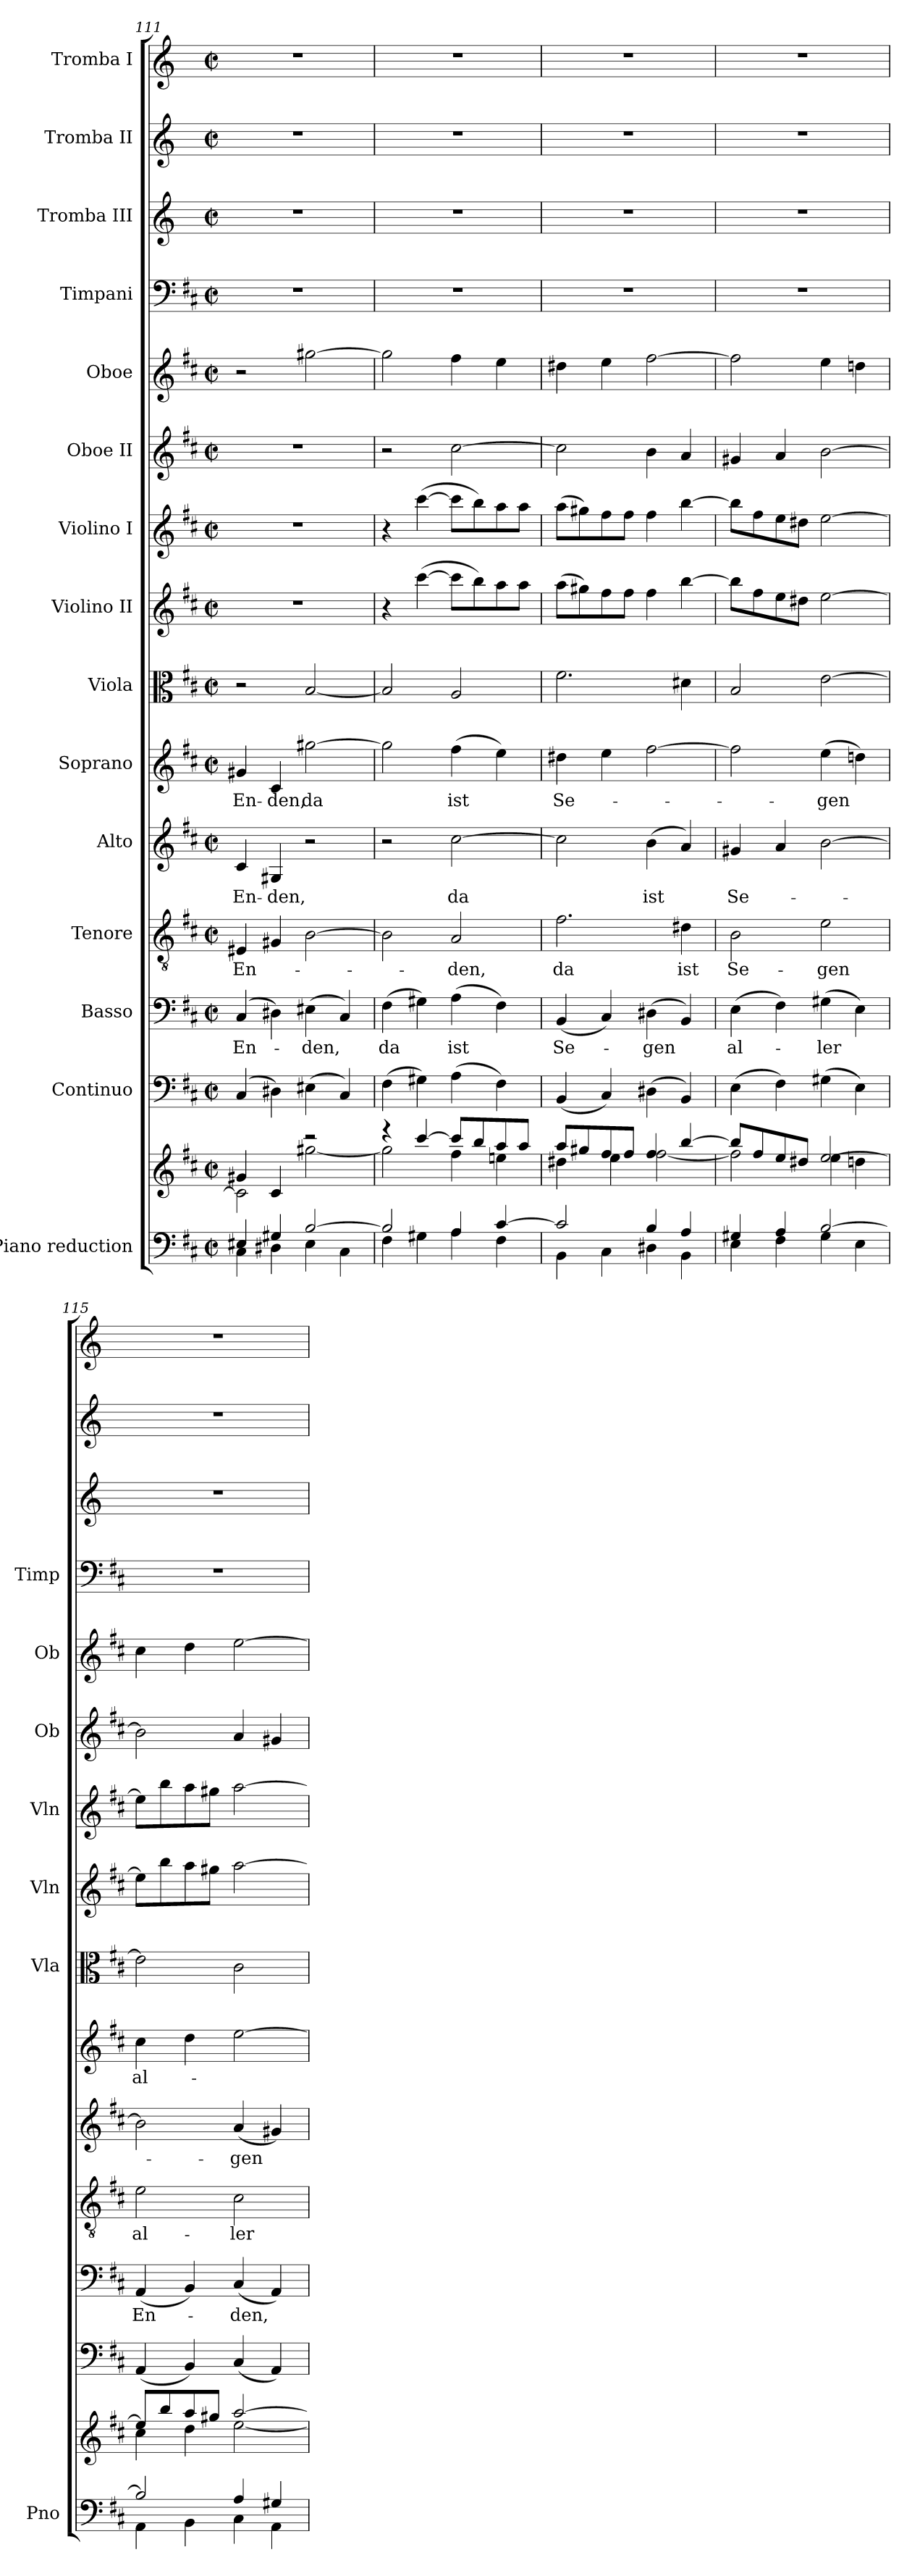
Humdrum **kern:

**kern	**kern	**kern	**kern	**text	**kern	**text	**kern	**text	**kern	**text	**kern	**kern	**kern	**kern	**kern	**kern	**kern	**kern	**kern
*part15	*part15	*part14	*part13	*part13	*part12	*part12	*part11	*part11	*part10	*part10	*part9	*part8	*part7	*part6	*part5	*part4	*part3	*part2	*part1
*staff16	*staff15	*staff14	*staff13	*staff13	*staff12	*staff12	*staff11	*staff11	*staff10	*staff10	*staff9	*staff8	*staff7	*staff6	*staff5	*staff4	*staff3	*staff2	*staff1
*I"Piano reduction	*	*I"Continuo	*I"Basso	*	*I"Tenore	*	*I"Alto	*	*I"Soprano	*	*I"Viola	*I"Violino II	*I"Violino I	*I"Oboe II	*I"Oboe	*I"Timpani	*I"Tromba III	*I"Tromba II	*I"Tromba I
*I'Pno	*	*	*	*	*	*	*	*	*	*	*I'Vla	*I'Vln	*I'Vln	*I'Ob	*I'Ob	*I'Timp	*	*	*
*clefF4	*clefG2	*clefF4	*clefF4	*	*clefGv2	*	*clefG2	*	*clefG2	*	*clefC3	*clefG2	*clefG2	*clefG2	*clefG2	*clefF4	*clefG2	*clefG2	*clefG2
*	*	*	*	*	*	*	*	*	*	*	*	*	*	*	*	*	*ITrd-1c-2	*ITrd-1c-2	*ITrd-1c-2
*k[f#c#]	*k[f#c#]	*k[f#c#]	*k[f#c#]	*	*k[f#c#]	*	*k[f#c#]	*	*k[f#c#]	*	*k[f#c#]	*k[f#c#]	*k[f#c#]	*k[f#c#]	*k[f#c#]	*k[f#c#]	*k[f#c#]	*k[f#c#]	*k[f#c#]
*M2/2	*M2/2	*M2/2	*M2/2	*	*M2/2	*	*M2/2	*	*M2/2	*	*M2/2	*M2/2	*M2/2	*M2/2	*M2/2	*M2/2	*M2/2	*M2/2	*M2/2
*met(c|)	*met(c|)	*met(c|)	*met(c|)	*	*met(c|)	*	*met(c|)	*	*met(c|)	*	*met(c|)	*met(c|)	*met(c|)	*met(c|)	*met(c|)	*met(c|)	*met(c|)	*met(c|)	*met(c|)
=111	=111	=111	=111	=111	=111	=111	=111	=111	=111	=111	=111	=111	=111	=111	=111	=111	=111	=111	=111
*^	*^	*	*	*	*	*	*	*	*	*	*	*	*	*	*	*	*	*	*
!	!	!	!	!	!	!LO:LY:b	!	!LO:LY:b	!	!LO:LY:b	!	!LO:LY:b	!	!	!	!	!	!	!	!	!
4E#X/	4C#\	4g#X/	2c#\]	(4C#/	(4C#/	En-	4E#X/	En-	4c#/	En-	4g#X/	En-	2r	1r	1r	1r	2r	1r	1r	1r	1r
!	!	!	!	!	!	!	!	!	!	!LO:LY:b	!	!LO:LY:b	!	!	!	!	!	!	!	!	!
4G#X/	4D#X\	4c#/	.	4D#X\)	4D#X\)	.	4G#X/	.	4G#X/	-den,	4c#/	-den,	.	.	.	.	.	.	.	.	.
!	!	!	!	!	!	!LO:LY:b	!	!	!	!	!	!LO:LY:b	!	!	!	!	!	!	!	!	!
[2B/	4E#\	2r	[2gg#X\	(4E#X\	(4E#X\	-den,	[2B\	.	2r	.	[2gg#X\	da	[2B/	.	.	.	[2gg#X\	.	.	.	.
.	4C#\	.	.	4C#/)	4C#/)	.	.	.	.	.	.	.	.	.	.	.	.	.	.	.	.
!!LO:PB:g=z
=112	=112	=112	=112	=112	=112	=112	=112	=112	=112	=112	=112	=112	=112	=112	=112	=112	=112	=112	=112	=112	=112
!	!	!	!	!	!	!LO:LY:b	!	!	!	!	!	!	!	!	!	!	!	!	!	!	!
2B/]	4F#\	4r	2gg#\]	(4F#\	(4F#\	da	2B\]	.	2r	.	2gg#\]	.	2B/]	4r	4r	2r	2gg#\]	1r	1r	1r	1r
.	4G#X\	[4ccc#/	.	4G#X\)	4G#X\)	.	.	.	.	.	.	.	.	([4ccc#\	([4ccc#\	.	.	.	.	.	.
!	!	!	!	!	!	!LO:LY:b	!	!LO:LY:b	!	!LO:LY:b	!	!LO:LY:b	!	!	!	!	!	!	!	!	!
4A/	4A\	8ccc#/L]	4ff#\	(4A\	(4A\	ist	2A/	-den,	[2cc#\	da	(4ff#\	ist	2A/	8ccc#\L]	8ccc#\L]	[2cc#\	4ff#\	.	.	.	.
.	.	8bb/	.	.	.	.	.	.	.	.	.	.	.	8bb\)	8bb\)	.	.	.	.	.	.
[4c#/	4F#\	8aa/	4een\	4F#\)	4F#\)	.	.	.	.	.	4ee\)	.	.	8aa\	8aa\	.	4ee\	.	.	.	.
.	.	8aa/J	.	.	.	.	.	.	.	.	.	.	.	8aa\J	8aa\J	.	.	.	.	.	.
=113	=113	=113	=113	=113	=113	=113	=113	=113	=113	=113	=113	=113	=113	=113	=113	=113	=113	=113	=113	=113	=113
!	!	!	!	!	!	!LO:LY:b	!	!LO:LY:b	!	!	!	!LO:LY:b	!	!	!	!	!	!	!	!	!
2c#/]	4BB\	8aa/L	4dd#X\	(4BB/	(4BB/	Se-	2.f#\	da	2cc#\]	.	4dd#X\	Se-	2.f#\	(8aa\L	(8aa\L	2cc#\]	4dd#X\	1r	1r	1r	1r
.	.	8gg#X/	.	.	.	.	.	.	.	.	.	.	.	8gg#X\)	8gg#X\)	.	.	.	.	.	.
.	4C#\	8ff#/	4ee\	4C#/)	4C#/)	.	.	.	.	.	4ee\	.	.	8ff#\	8ff#\	.	4ee\	.	.	.	.
.	.	8ff#/J	.	.	.	.	.	.	.	.	.	.	.	8ff#\J	8ff#\J	.	.	.	.	.	.
!	!	!	!	!	!	!LO:LY:b	!	!	!	!LO:LY:b	!	!	!	!	!	!	!	!	!	!	!
4B/	4D#X\	4ff#/	[2ff#\	(4D#X\	(4D#X\	-gen	.	.	(4b\	ist	[2ff#\	.	.	4ff#\	4ff#\	4b\	[2ff#\	.	.	.	.
!	!	!	!	!	!	!	!	!LO:LY:b	!	!	!	!	!	!	!	!	!	!	!	!	!
4A/	4BB\	[4bb/	.	4BB/)	4BB/)	.	4d#X\	ist	4a/)	.	.	.	4d#X\	[4bb\	[4bb\	4a/	.	.	.	.	.
=114	=114	=114	=114	=114	=114	=114	=114	=114	=114	=114	=114	=114	=114	=114	=114	=114	=114	=114	=114	=114	=114
!	!	!	!	!	!	!LO:LY:b	!	!LO:LY:b	!	!LO:LY:b	!	!	!	!	!	!	!	!	!	!	!
4G#X/	4E\	8bb/L]	2ff#\]	(4E\	(4E\	al-	2B\	Se-	4g#X/	Se-	2ff#\]	.	2B/	8bb\L]	8bb\L]	4g#X/	2ff#\]	1r	1r	1r	1r
.	.	8ff#/	.	.	.	.	.	.	.	.	.	.	.	8ff#\	8ff#\	.	.	.	.	.	.
4A/	4F#\	8ee/	.	4F#\)	4F#\)	.	.	.	4a/	.	.	.	.	8ee\	8ee\	4a/	.	.	.	.	.
.	.	8dd#X/J	.	.	.	.	.	.	.	.	.	.	.	8dd#X\J	8dd#X\J	.	.	.	.	.	.
!	!	!	!	!	!	!LO:LY:b	!	!LO:LY:b	!	!	!	!LO:LY:b	!	!	!	!	!	!	!	!	!
[2B/	4G#\	[2ee/	4ee\	(4G#X\	(4G#X\	-ler	2e\	-gen	[2b\	.	(4ee\	-gen	[2e\	[2ee\	[2ee\	[2b\	4ee\	.	.	.	.
.	4E\	.	4ddn\	4E\)	4E\)	.	.	.	.	.	4ddn\)	.	.	.	.	.	4ddn\	.	.	.	.
=115	=115	=115	=115	=115	=115	=115	=115	=115	=115	=115	=115	=115	=115	=115	=115	=115	=115	=115	=115	=115	=115
!	!	!	!	!	!	!LO:LY:b	!	!LO:LY:b	!	!	!	!LO:LY:b	!	!	!	!	!	!	!	!	!
2B/]	4AA\	8ee/L]	4cc#\	(4AA/	(4AA/	En-	2e\	al-	2b\]	.	4cc#\	al-	2e\]	8ee\L]	8ee\L]	2b\]	4cc#\	1r	1r	1r	1r
.	.	8bb/	.	.	.	.	.	.	.	.	.	.	.	8bb\	8bb\	.	.	.	.	.	.
.	4BB\	8aa/	4dd\	4BB/)	4BB/)	.	.	.	.	.	4dd\	.	.	8aa\	8aa\	.	4dd\	.	.	.	.
.	.	8gg#X/J	.	.	.	.	.	.	.	.	.	.	.	8gg#X\J	8gg#X\J	.	.	.	.	.	.
!	!	!	!	!	!	!LO:LY:b	!	!LO:LY:b	!	!LO:LY:b	!	!	!	!	!	!	!	!	!	!	!
4A/	4C#\	[2aa/	[2ee\	(4C#/	(4C#/	-den,	2c#\	-ler	(4a/	-gen	[2ee\	.	2c#\	[2aa\	[2aa\	4a/	[2ee\	.	.	.	.
4G#X/	4AA\	.	.	4AA/)	4AA/)	.	.	.	4g#X/)	.	.	.	.	.	.	4g#X/	.	.	.	.	.
*v	*v	*	*	*	*	*	*	*	*	*	*	*	*	*	*	*	*	*	*	*	*
*	*v	*v	*	*	*	*	*	*	*	*	*	*	*	*	*	*	*	*	*	*
=	=	=	=	=	=	=	=	=	=	=	=	=	=	=	=	=	=	=	=
*-	*-	*-	*-	*-	*-	*-	*-	*-	*-	*-	*-	*-	*-	*-	*-	*-	*-	*-	*-
